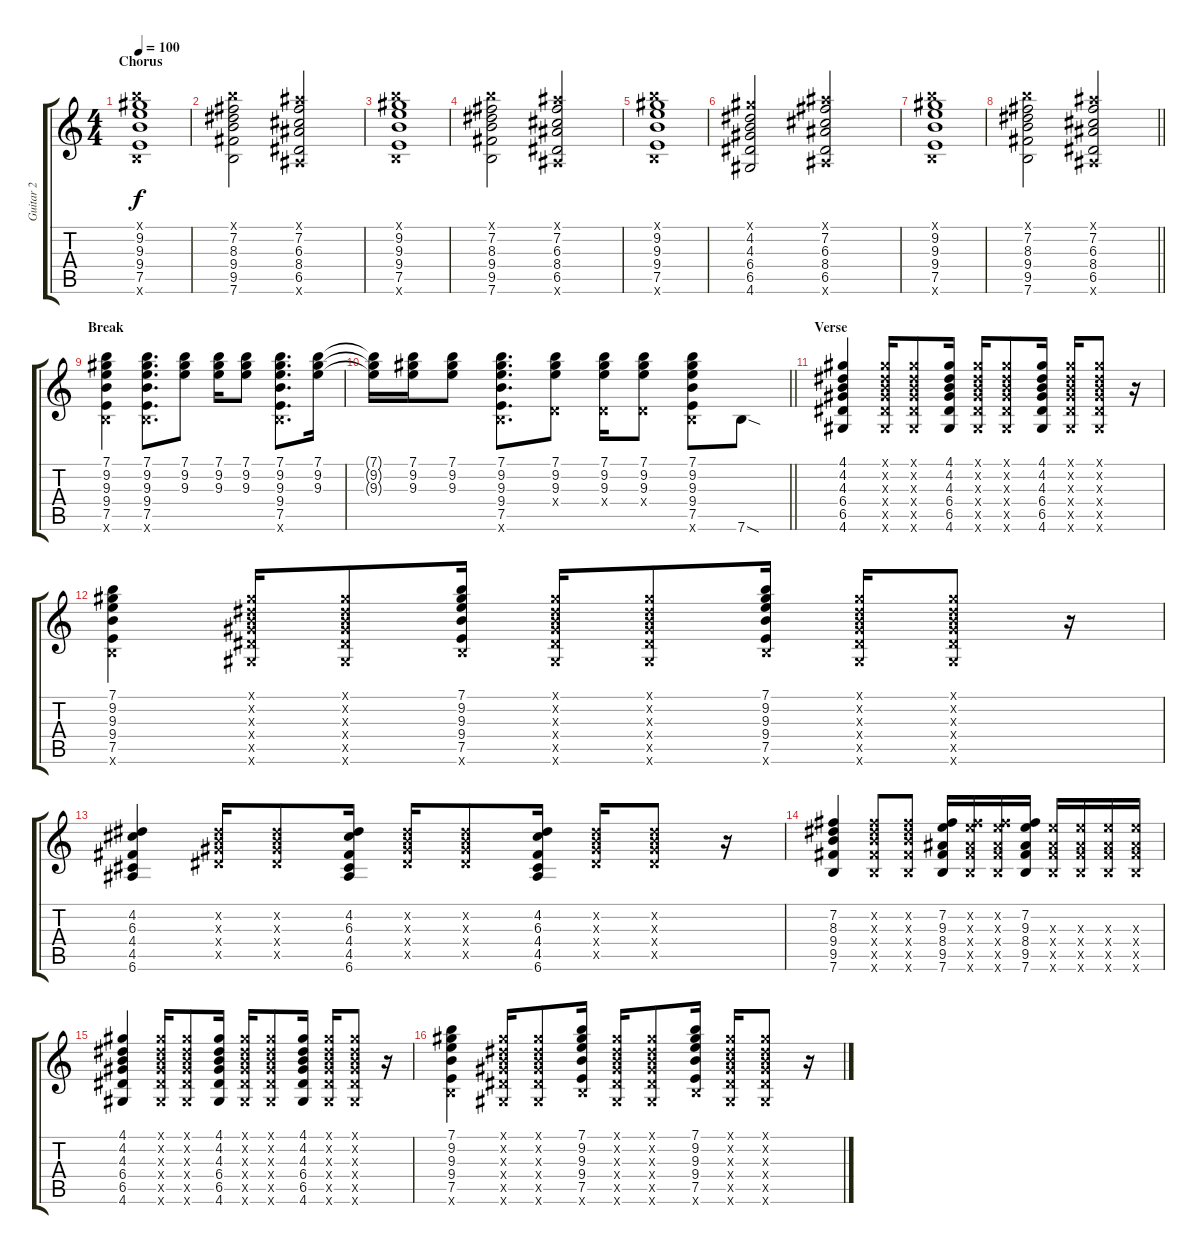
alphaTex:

\track ("Guitar 2" "Guitar 2") {instrument electricguitarjazz}
\staff {score tabs}
\tuning (E4 B3 G3 D3 A2 E2) {hide}
\ts (4 4)
\section ("" "Chorus")
\tempo 100
\clef g2
\ks c
(7.1{x} 9.2 9.3 9.4 7.5 7.6{x}).1{dy f} |
(7.1{x} 7.2 8.3 9.4 9.5 7.6).2 (6.1{x} 7.2 6.3 8.4 6.5 6.6{x}).2 |
(7.1{x} 9.2 9.3 9.4 7.5 7.6{x}).1 |
(7.1{x} 7.2 8.3 9.4 9.5 7.6).2 (6.1{x} 7.2 6.3 8.4 6.5 6.6{x}).2 |
(7.1{x} 9.2 9.3 9.4 7.5 7.6{x}).1 |
(4.1{x} 4.2 4.3 6.4 6.5 4.6).2 (6.1{x} 7.2 6.3 8.4 6.5 6.6{x}).2 |
(7.1{x} 9.2 9.3 9.4 7.5 7.6{x}).1 |
\barLineRight lightlight
(7.1{x} 7.2 8.3 9.4 9.5 7.6).2 (6.1{x} 7.2 6.3 8.4 6.5 6.6{x}).2 |
\section ("" "Break")
(7.1 9.2 9.3 9.4 7.5 7.6{x}).4 (7.1 9.2 9.3 9.4 7.5 7.6{x}).8{d} (7.1 9.2 9.3).8 (7.1 9.2 9.3).16 (7.1 9.2 9.3).8 (7.1 9.2 9.3 9.4 7.5 7.6{x}).8{d} (7.1 9.2 9.3).16 |
\barLineRight lightlight
(7.1{t} 9.2{t} 9.3{t}).16 (7.1 9.2 9.3).16 (7.1 9.2 9.3).8 (7.1 9.2 9.3 9.4 7.5 7.6{x}).8{d} (7.1 9.2 9.3 0.4{x}).8 (7.1 9.2 9.3 0.4{x}).16 (7.1 9.2 9.3 0.4{x}).8 (7.1 9.2 9.3 9.4 7.5 7.6{x}).8 7.6{sod}.8 |
\section ("" "Verse")
(4.1 4.2 4.3 6.4 6.5 4.6).4 (4.1{x} 4.2{x} 4.3{x} 6.4{x} 6.5{x} 4.6{x}).16 (4.1{x} 4.2{x} 4.3{x} 6.4{x} 6.5{x} 4.6{x}).8 (4.1 4.2 4.3 6.4 6.5 4.6).16 (4.1{x} 4.2{x} 4.3{x} 6.4{x} 6.5{x} 4.6{x}).16 (4.1{x} 4.2{x} 4.3{x} 6.4{x} 6.5{x} 4.6{x}).8 (4.1 4.2 4.3 6.4 6.5 4.6).16 (4.1{x} 4.2{x} 4.3{x} 6.4{x} 6.5{x} 4.6{x}).16 (4.1{x} 4.2{x} 4.3{x} 6.4{x} 6.5{x} 4.6{x}).8 r.16 |
(7.1 9.2 9.3 9.4 7.5 7.6{x}).4 (4.1{x} 4.2{x} 4.3{x} 6.4{x} 6.5{x} 4.6{x}).16 (4.1{x} 4.2{x} 4.3{x} 6.4{x} 6.5{x} 4.6{x}).8 (7.1 9.2 9.3 9.4 7.5 7.6{x}).16 (4.1{x} 4.2{x} 4.3{x} 6.4{x} 6.5{x} 4.6{x}).16 (4.1{x} 4.2{x} 4.3{x} 6.4{x} 6.5{x} 4.6{x}).8 (7.1 9.2 9.3 9.4 7.5 7.6{x}).16 (4.1{x} 4.2{x} 4.3{x} 6.4{x} 6.5{x} 4.6{x}).16 (4.1{x} 4.2{x} 4.3{x} 6.4{x} 6.5{x} 4.6{x}).8 r.16 |
(4.2 6.3 4.4 4.5 6.6).4 (4.2{x} 4.3{x} 6.4{x} 6.5{x}).16 (4.2{x} 4.3{x} 6.4{x} 6.5{x}).8 (4.2 6.3 4.4 4.5 6.6).16 (4.2{x} 4.3{x} 6.4{x} 6.5{x}).16 (4.2{x} 4.3{x} 6.4{x} 6.5{x}).8 (4.2 6.3 4.4 4.5 6.6).16 (4.2{x} 4.3{x} 6.4{x} 6.5{x}).16 (4.2{x} 4.3{x} 6.4{x} 6.5{x}).8 r.16 |
(7.2 8.3 9.4 9.5 7.6).4 (7.2{x} 8.3{x} 9.4{x} 9.5{x} 7.6{x}).8 (7.2{x} 8.3{x} 9.4{x} 9.5{x} 7.6{x}).8 (7.2 9.3 8.4 9.5 7.6).16 (7.2{x} 9.3{x} 8.4{x} 9.5{x} 7.6{x}).16 (7.2{x} 9.3{x} 8.4{x} 9.5{x} 7.6{x}).16 (7.2 9.3 8.4 9.5 7.6).16 (9.3{x} 8.4{x} 9.5{x} 7.6{x}).16 (9.3{x} 8.4{x} 9.5{x} 7.6{x}).16 (9.3{x} 8.4{x} 9.5{x} 7.6{x}).16 (9.3{x} 8.4{x} 9.5{x} 7.6{x}).16 |
(4.1 4.2 4.3 6.4 6.5 4.6).4 (4.1{x} 4.2{x} 4.3{x} 6.4{x} 6.5{x} 4.6{x}).16 (4.1{x} 4.2{x} 4.3{x} 6.4{x} 6.5{x} 4.6{x}).8 (4.1 4.2 4.3 6.4 6.5 4.6).16 (4.1{x} 4.2{x} 4.3{x} 6.4{x} 6.5{x} 4.6{x}).16 (4.1{x} 4.2{x} 4.3{x} 6.4{x} 6.5{x} 4.6{x}).8 (4.1 4.2 4.3 6.4 6.5 4.6).16 (4.1{x} 4.2{x} 4.3{x} 6.4{x} 6.5{x} 4.6{x}).16 (4.1{x} 4.2{x} 4.3{x} 6.4{x} 6.5{x} 4.6{x}).8 r.16 |
(7.1 9.2 9.3 9.4 7.5 7.6{x}).4 (4.1{x} 4.2{x} 4.3{x} 6.4{x} 6.5{x} 4.6{x}).16 (4.1{x} 4.2{x} 4.3{x} 6.4{x} 6.5{x} 4.6{x}).8 (7.1 9.2 9.3 9.4 7.5 7.6{x}).16 (4.1{x} 4.2{x} 4.3{x} 6.4{x} 6.5{x} 4.6{x}).16 (4.1{x} 4.2{x} 4.3{x} 6.4{x} 6.5{x} 4.6{x}).8 (7.1 9.2 9.3 9.4 7.5 7.6{x}).16 (4.1{x} 4.2{x} 4.3{x} 6.4{x} 6.5{x} 4.6{x}).16 (4.1{x} 4.2{x} 4.3{x} 6.4{x} 6.5{x} 4.6{x}).8 r.16
